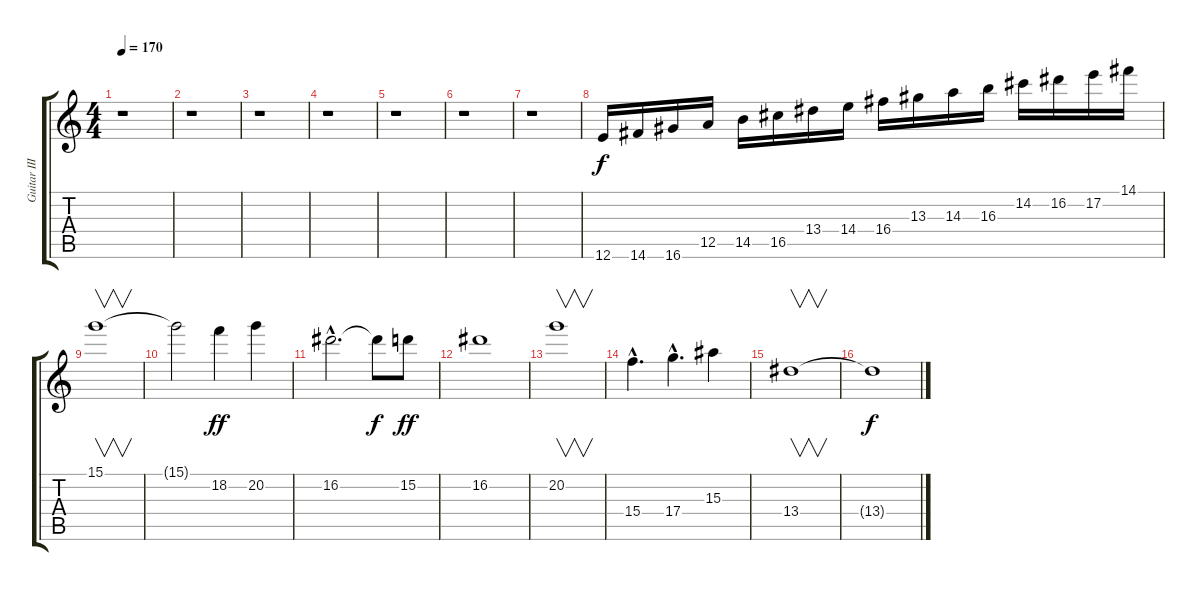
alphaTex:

\track ("Guitar III" "Guitar III") {instrument distortionguitar}
\staff {score tabs}
\tuning (E4 B3 G3 D3 A2 E2) {hide}
\ts (4 4)
\tempo 170
\clef g2
\ks c
r.1{dy f} |
r.1 |
r.1 |
r.1 |
r.1 |
r.1 |
r.1 |
12.6.16 14.6.16 16.6.16 12.5.16 14.5.16 16.5.16 13.4.16 14.4.16 16.4.16 13.3.16 14.3.16 16.3.16 14.2.16 16.2.16 17.2.16 14.1.16 |
15.1.1{v} |
15.1{t}.2 18.2.4{dy ff} 20.2.4 |
16.2{hac}.2{d} 16.2{t}.8{dy f} 15.2.8{dy ff} |
16.2.1 |
20.2.1{v} |
15.4{hac}.4{d} 17.4{hac}.4{d} 15.3.4 |
13.4.1{v} |
13.4{t}.1{dy f}
